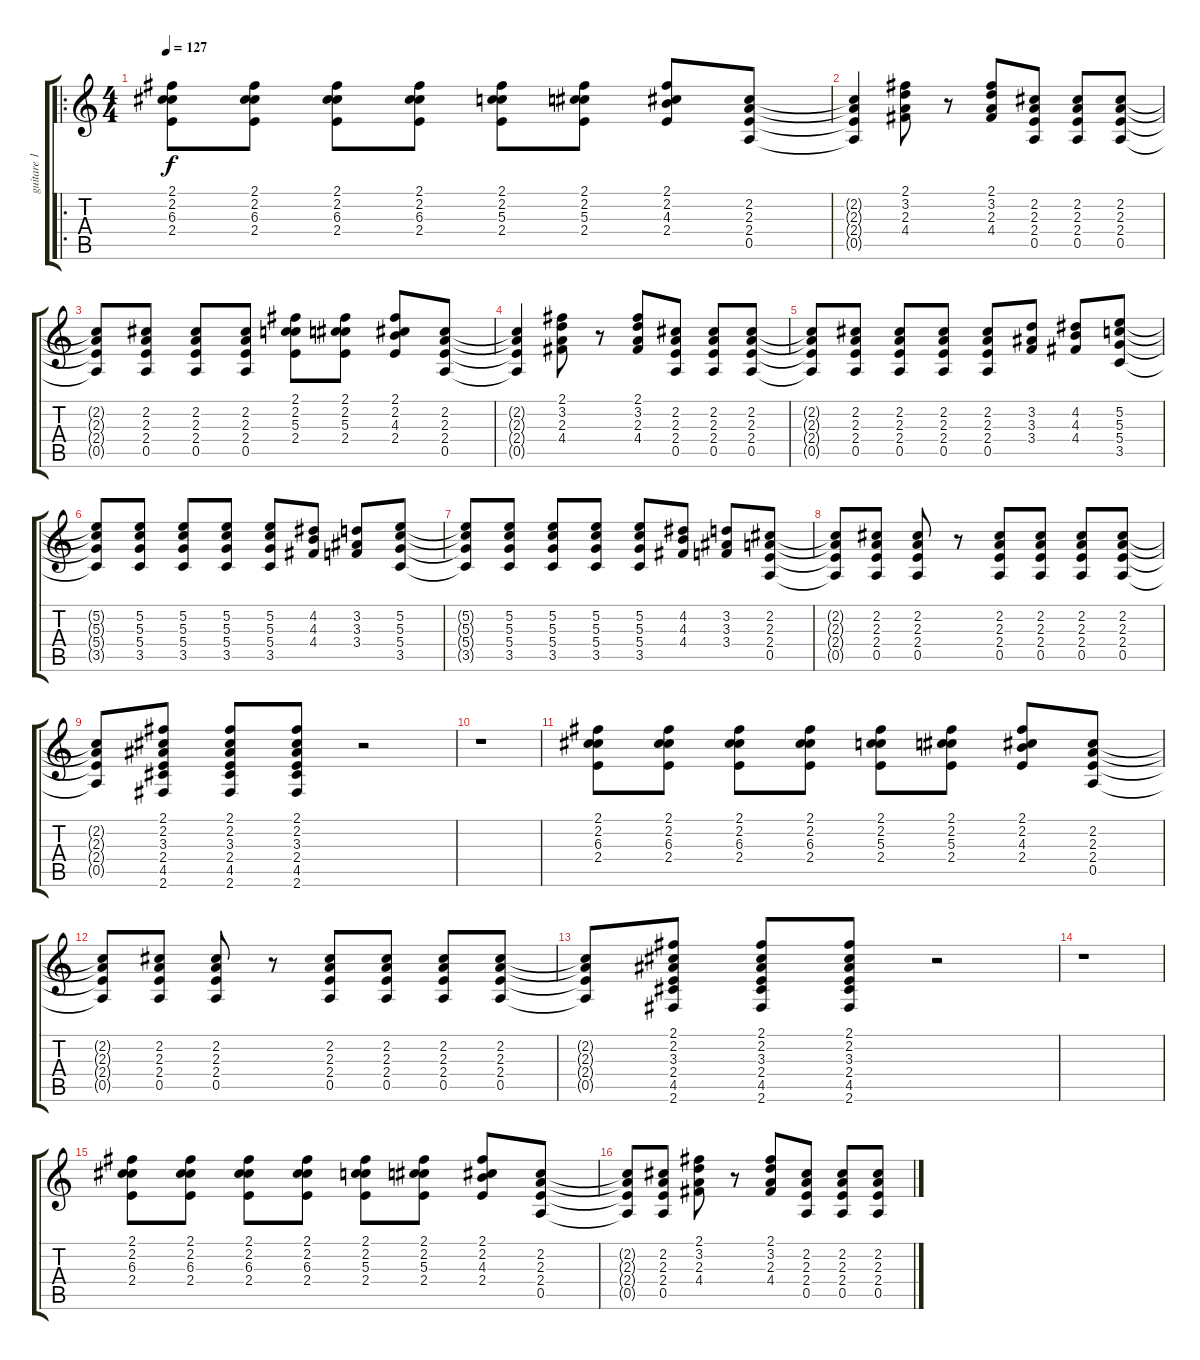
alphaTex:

\track ("guitare 1" "guitare 1") {instrument acousticguitarsteel}
\staff {score tabs}
\tuning (E4 B3 G3 D3 A2 E2) {hide}
\ro
\ts (4 4)
\tempo 127
\clef g2
\ks c
(2.1 2.2 6.3 2.4).8{dy f} (2.1 2.2 6.3 2.4).8 (2.1 2.2 6.3 2.4).8 (2.1 2.2 6.3 2.4).8 (2.1 2.2 5.3 2.4).8 (2.1 2.2 5.3 2.4).8 (2.1 2.2 4.3 2.4).8 (2.2 2.3 2.4 0.5).8 |
(2.2{t} 2.3{t} 2.4{t} 0.5{t}).4 (2.1 3.2 2.3 4.4).8 r.8 (2.1 3.2 2.3 4.4).8 (2.2 2.3 2.4 0.5).8 (2.2 2.3 2.4 0.5).8 (2.2 2.3 2.4 0.5).8 |
(2.2{t} 2.3{t} 2.4{t} 0.5{t}).8 (2.2 2.3 2.4 0.5).8 (2.2 2.3 2.4 0.5).8 (2.2 2.3 2.4 0.5).8 (2.1 2.2 5.3 2.4).8 (2.1 2.2 5.3 2.4).8 (2.1 2.2 4.3 2.4).8 (2.2 2.3 2.4 0.5).8 |
(2.2{t} 2.3{t} 2.4{t} 0.5{t}).4 (2.1 3.2 2.3 4.4).8 r.8 (2.1 3.2 2.3 4.4).8 (2.2 2.3 2.4 0.5).8 (2.2 2.3 2.4 0.5).8 (2.2 2.3 2.4 0.5).8 |
(2.2{t} 2.3{t} 2.4{t} 0.5{t}).8 (2.2 2.3 2.4 0.5).8 (2.2 2.3 2.4 0.5).8 (2.2 2.3 2.4 0.5).8 (2.2 2.3 2.4 0.5).8 (3.2 3.3 3.4).8 (4.2 4.3 4.4).8 (5.2 5.3 5.4 3.5).8 |
(5.2{t} 5.3{t} 5.4{t} 3.5{t}).8 (5.2 5.3 5.4 3.5).8 (5.2 5.3 5.4 3.5).8 (5.2 5.3 5.4 3.5).8 (5.2 5.3 5.4 3.5).8 (4.2 4.3 4.4).8 (3.2 3.3 3.4).8 (5.2 5.3 5.4 3.5).8 |
(5.2{t} 5.3{t} 5.4{t} 3.5{t}).8 (5.2 5.3 5.4 3.5).8 (5.2 5.3 5.4 3.5).8 (5.2 5.3 5.4 3.5).8 (5.2 5.3 5.4 3.5).8 (4.2 4.3 4.4).8 (3.2 3.3 3.4).8 (2.2 2.3 2.4 0.5).8 |
(2.2{t} 2.3{t} 2.4{t} 0.5{t}).8 (2.2 2.3 2.4 0.5).8 (2.2 2.3 2.4 0.5).8 r.8 (2.2 2.3 2.4 0.5).8 (2.2 2.3 2.4 0.5).8 (2.2 2.3 2.4 0.5).8 (2.2 2.3 2.4 0.5).8 |
(2.2{t} 2.3{t} 2.4{t} 0.5{t}).8 (2.1 2.2 3.3 2.4 4.5 2.6).8 (2.1 2.2 3.3 2.4 4.5 2.6).8 (2.1 2.2 3.3 2.4 4.5 2.6).8 r.2 |
r.1 |
(2.1 2.2 6.3 2.4).8 (2.1 2.2 6.3 2.4).8 (2.1 2.2 6.3 2.4).8 (2.1 2.2 6.3 2.4).8 (2.1 2.2 5.3 2.4).8 (2.1 2.2 5.3 2.4).8 (2.1 2.2 4.3 2.4).8 (2.2 2.3 2.4 0.5).8 |
(2.2{t} 2.3{t} 2.4{t} 0.5{t}).8 (2.2 2.3 2.4 0.5).8 (2.2 2.3 2.4 0.5).8 r.8 (2.2 2.3 2.4 0.5).8 (2.2 2.3 2.4 0.5).8 (2.2 2.3 2.4 0.5).8 (2.2 2.3 2.4 0.5).8 |
(2.2{t} 2.3{t} 2.4{t} 0.5{t}).8 (2.1 2.2 3.3 2.4 4.5 2.6).8 (2.1 2.2 3.3 2.4 4.5 2.6).8 (2.1 2.2 3.3 2.4 4.5 2.6).8 r.2 |
r.1 |
(2.1 2.2 6.3 2.4).8 (2.1 2.2 6.3 2.4).8 (2.1 2.2 6.3 2.4).8 (2.1 2.2 6.3 2.4).8 (2.1 2.2 5.3 2.4).8 (2.1 2.2 5.3 2.4).8 (2.1 2.2 4.3 2.4).8 (2.2 2.3 2.4 0.5).8 |
(2.2{t} 2.3{t} 2.4{t} 0.5{t}).8 (2.2 2.3 2.4 0.5).8 (2.1 3.2 2.3 4.4).8 r.8 (2.1 3.2 2.3 4.4).8 (2.2 2.3 2.4 0.5).8 (2.2 2.3 2.4 0.5).8 (2.2 2.3 2.4 0.5).8
